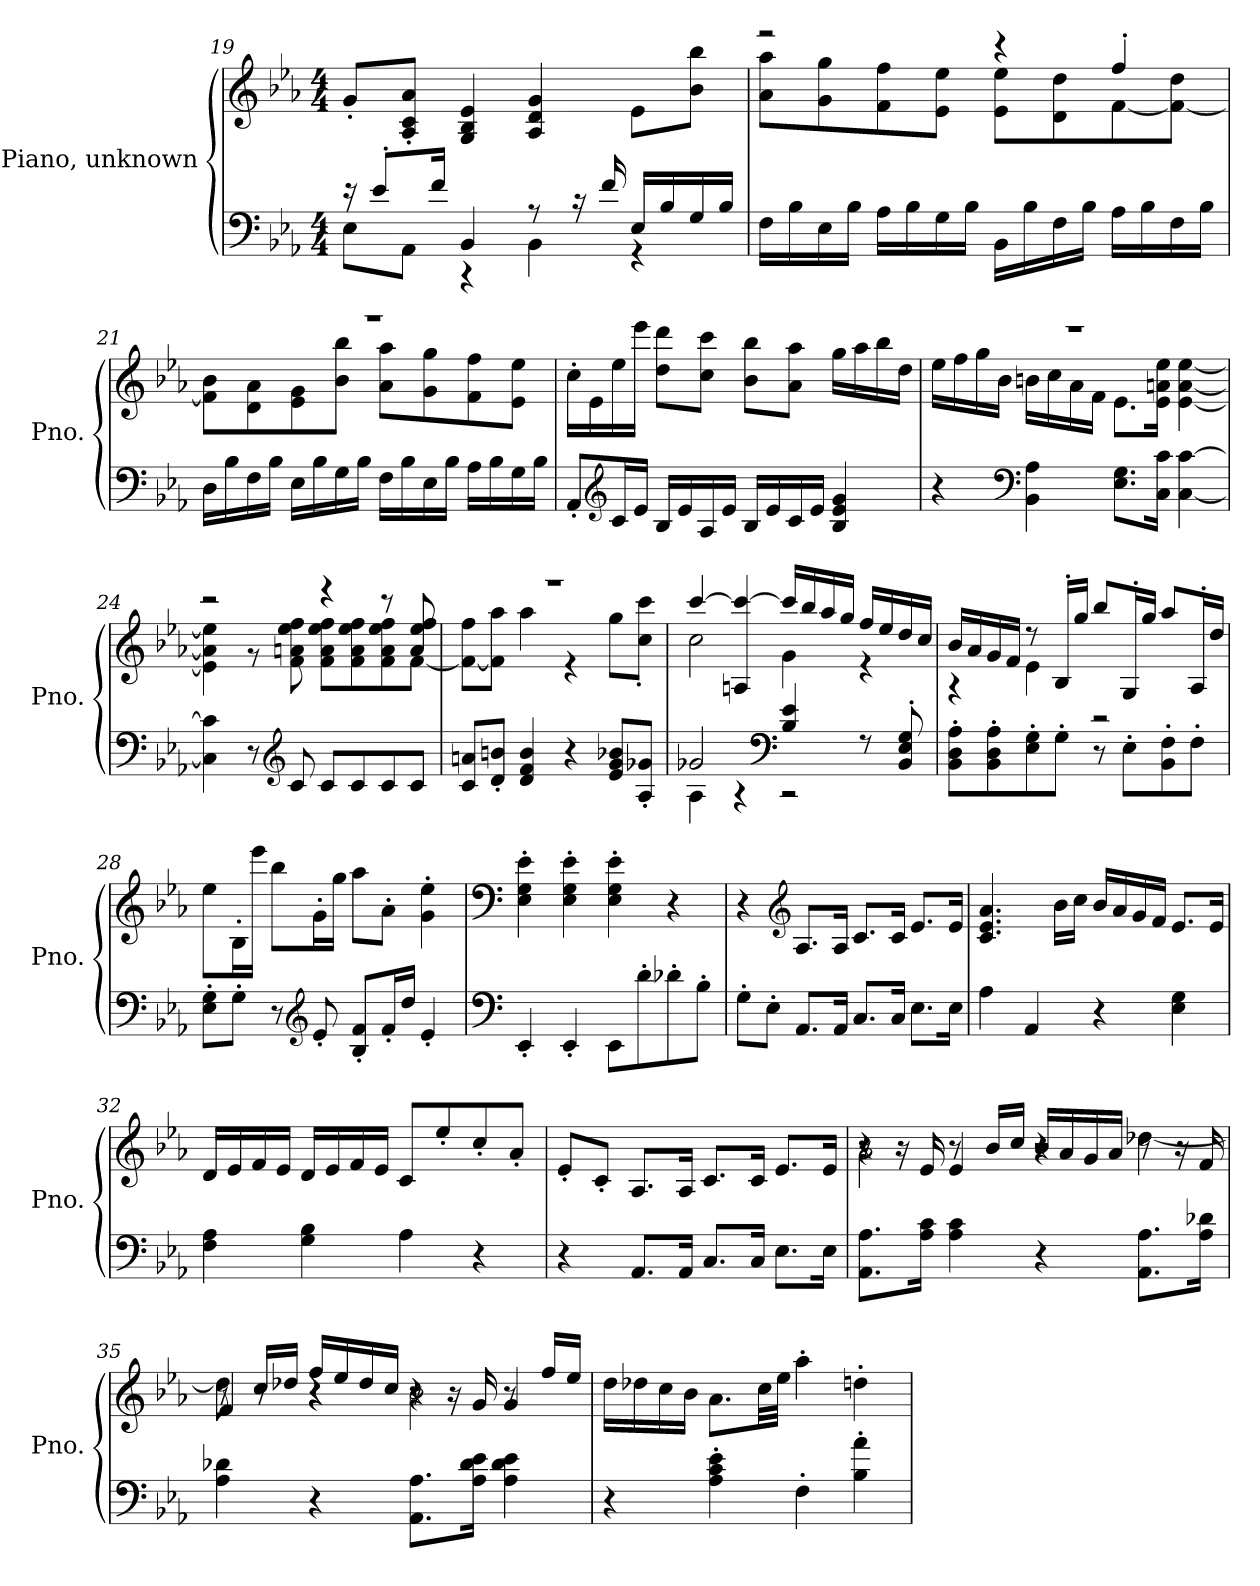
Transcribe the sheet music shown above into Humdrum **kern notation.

**kern	**kern
*part1	*part1
*staff2	*staff1
*I"Piano, unknown	*
*I'Pno.	*
*clefF4	*clefG2
*k[b-e-a-]	*k[b-e-a-]
*M4/4	*M4/4
=19	=19
*^	*
16r	8E-\L	8g'/L
8e-'/L	.	.
.	8AA-\J	8A-/' 8c/' 8a-/'J
16f/Jk	.	.
4BB-/	4r	4G/ 4B-/ 4e-/
8r	4BB-\	4A-/ 4d/ 4g/
16r	.	.
16f/	.	.
16E-/LL	4r	8e-\L
16B-/	.	.
16G/	.	8b-\ 8bb-\J
16B-/JJ	.	.
*v	*v	*
=20	=20
*	*^
16F\LL	2r	8a-\ 8aa-\L
16B-\	.	.
16E-\	.	8g\ 8gg\
16B-\JJ	.	.
16A-\LL	.	8f\ 8ff\
16B-\	.	.
16G\	.	8e-\ 8ee-\J
16B-\JJ	.	.
16BB-\LL	4r	8e-\ 8ee-\L
16B-\	.	.
16F\	.	8d\ 8dd\
16B-\JJ	.	.
16A-\LL	4ff'/	[8f\
16B-\	.	.
16F\	.	8f\_ 8dd\J
16B-\JJ	.	.
!!LO:LB:g=z	!!
=21	=21	=21
16D\LL	1r	8f\] 8b-\L
16B-\	.	.
16F\	.	8d\ 8a-\
16B-\JJ	.	.
16E-\LL	.	8e-\ 8g\
16B-\	.	.
16G\	.	8b-\ 8bb-\J
16B-\JJ	.	.
16F\LL	.	8a-\ 8aa-\L
16B-\	.	.
16E-\	.	8g\ 8gg\
16B-\JJ	.	.
16A-\LL	.	8f\ 8ff\
16B-\	.	.
16G\	.	8e-\ 8ee-\J
16B-\JJ	.	.
*	*v	*v
=22	=22
8AA-'/L	16cc'\LL
.	16e-\
*clefG2	*
16c/L	16ee-\
16e-/JJ	16eee-\JJ
16B-/LL	8dd\ 8ddd\L
16e-/	.
16A-/	8cc\ 8ccc\J
16e-/JJ	.
16B-/LL	8b-\ 8bb-\L
16e-/	.
16c/	8a-\ 8aa-\J
16e-/JJ	.
4B-/ 4e-/ 4g/	16gg\LL
.	16aa-\
.	16bb-\
.	16dd\JJ
!!LO:LB:g=z
=23	=23
*	*^
4r	1r	16ee-\LL
.	.	16ff\
.	.	16gg\
.	.	16b-\JJ
*clefF4	*	*
4BB-\ 4A-\	.	16bn\LL
.	.	16cc\
.	.	16a-\
.	.	16f\JJ
8.E-\ 8.G\L	.	8.e-\L
16C\ 16c\Jk	.	16e-\ 16an\ 16ee-\Jk
[4C\ [4c\	.	[4e-\ [4a\ [4ee-\
=24	=24	=24
4C\] 4c\]	2r	4e-\] 4a\] 4ee-\]
8r	.	8r
*clefG2	*	*
8c/	.	8f\ 8an\ 8ee-\ 8ff\
8c/L	4r	8f\ 8a\ 8ee-\ 8ff\L
8c/	.	8f\ 8a\ 8ee-\ 8ff\
8c/	8r	8f\ 8a\ 8ee-\ 8ff\
8c/J	8a/ 8ee-/ 8ff/	[8f\J
=25	=25	=25
8c/ 8an/L	1r	8f\_ 8ff\L
8d/' 8bn/'J	.	8f\] 8aa-\J
4d/ 4f/ 4b/	.	4aa-\
4r	.	4r
8e-/ 8g/ 8b-X/L	.	8gg\L
8A-/' 8g-X/'J	.	8cc\' 8ccc\'J
!!LO:LB:g=z	!!
=26	=26	=26
*^	*	*
2g-X/	4A-\	[4ccc/	2cc\
.	4r	4An/ 4ccc/_	.
*clefF4	*	*	*
4B-/ 4e-/	2r	16ccc/LL]	4g\
.	.	16bb-/	.
.	.	16aa-/	.
.	.	16gg/JJ	.
8r	.	16ff/LL	4r
.	.	16ee-/	.
8BB-/' 8E-/' 8G/'	.	16dd/	.
.	.	16cc/JJ	.
*v	*v	*	*
=27	=27	=27
8BB-\' 8D\' 8A-\'L	16b-/LL	4r
.	16a-/	.
8BB-\' 8D\' 8A-\'	16g/	.
.	16f/JJ	.
8E-\' 8G\'	8r	4e-\
8G'\J	16B-'/LL	.
.	16gg/JJ	.
8r	8bb-/L	2r
8E-'\L	16G'/L	.
.	16gg/JJ	.
8BB-\' 8F\'	8aa-/L	.
8F'\J	16A-'/L	.
.	16dd/JJ	.
*	*v	*v
=28	=28
8E-\' 8G\'L	8ee-\L
8G'\J	16B-'\L
.	16eee-\JJ
8r	8bb-\L
*clefG2	*
8e-'/	16g'\L
.	16gg\JJ
8B-/' 8f/'L	8aa-\L
16f'/L	8a-'\J
16dd/JJ	.
4e-'/	4g\' 4ee-\'
!!LO:LB:g=z
=29	=29
*clefF4	*clefF4
4EE-'/	4E-\' 4G\' 4e-\'
4EE-'/	4E-\' 4G\' 4e-\'
8EE-\L	4E-\' 4G\' 4e-\'
8d'\	.
8d-X'\	4r
8B-'\J	.
=30	=30
8G'\L	4r
8E-'\J	.
*	*clefG2
8.AA-/L	8.A-/L
16AA-/Jk	16A-/Jk
8.C/L	8.c/L
16C/Jk	16c/Jk
8.E-\L	8.e-/L
16E-\Jk	16e-/Jk
=31	=31
4A-\	4.c/ 4.e-/ 4.a-/
4AA-/	.
.	16b-\LL
.	16cc\JJ
4r	16b-/LL
.	16a-/
.	16g/
.	16f/JJ
4E-\ 4G\	8.e-/L
.	16e-/Jk
=32	=32
4F\ 4A-\	16d/LL
.	16e-/
.	16f/
.	16e-/JJ
4G\ 4B-\	16d/LL
.	16e-/
.	16f/
.	16e-/JJ
4A-\	8c/L
.	8ee-'/
4r	8cc'/
.	8a-'/J
!!LO:LB:g=z
=33	=33
4r	8e-'/L
.	8c'/J
8.AA-/L	8.A-/L
16AA-/Jk	16A-/Jk
8.C/L	8.c/L
16C/Jk	16c/Jk
8.E-\L	8.e-/L
16E-\Jk	16e-/Jk
=34	=34
*	*^
*	*	*^
8.AA-\ 8.A-\L	8r	2a-\	4r
.	16r	.	.
16A-\ 16c\Jk	16e-/	.	.
4A-\ 4c\	8r	.	4e-/
.	16b-/LL	.	.
.	16cc/JJ	.	.
4r	16b-/LL	4r	2r
.	16a-/	.	.
.	16g/	.	.
.	16a-/JJ	.	.
8.AA-\ 8.A-\L	8r	[4dd-X\	.
.	16r	.	.
16A-\ 16d-X\Jk	16f/	.	.
=35	=35	=35	=35
4A-\ 4d-X\	8r	8dd-\]	4f/
.	16cc/LL	8r	.
.	16dd-X/JJ	.	.
4r	16ff/LL	4r	4r
.	16ee-/	.	.
.	16dd-/	.	.
.	16cc/JJ	.	.
8.AA-\ 8.A-\L	8r	2b-\	4r
.	16r	.	.
16A-\ 16d-\ 16e-\Jk	16g/	.	.
4A-\ 4d-\ 4e-\	8r	.	4g/
.	16ff/LL	.	.
.	16ee-/JJ	.	.
*	*v	*v	*v
!!LO:PB:g=z
=36	=36
4r	16dd\LL
.	16dd-X\
.	16cc\
.	16b-\JJ
4A-\' 4c\' 4e-\'	8.a-\L
.	32cc\LL
.	32ee-\JJJ
4F'\	4aa-'\
4B-\' 4a-\'	4ddn'\
=	=
*-	*-
